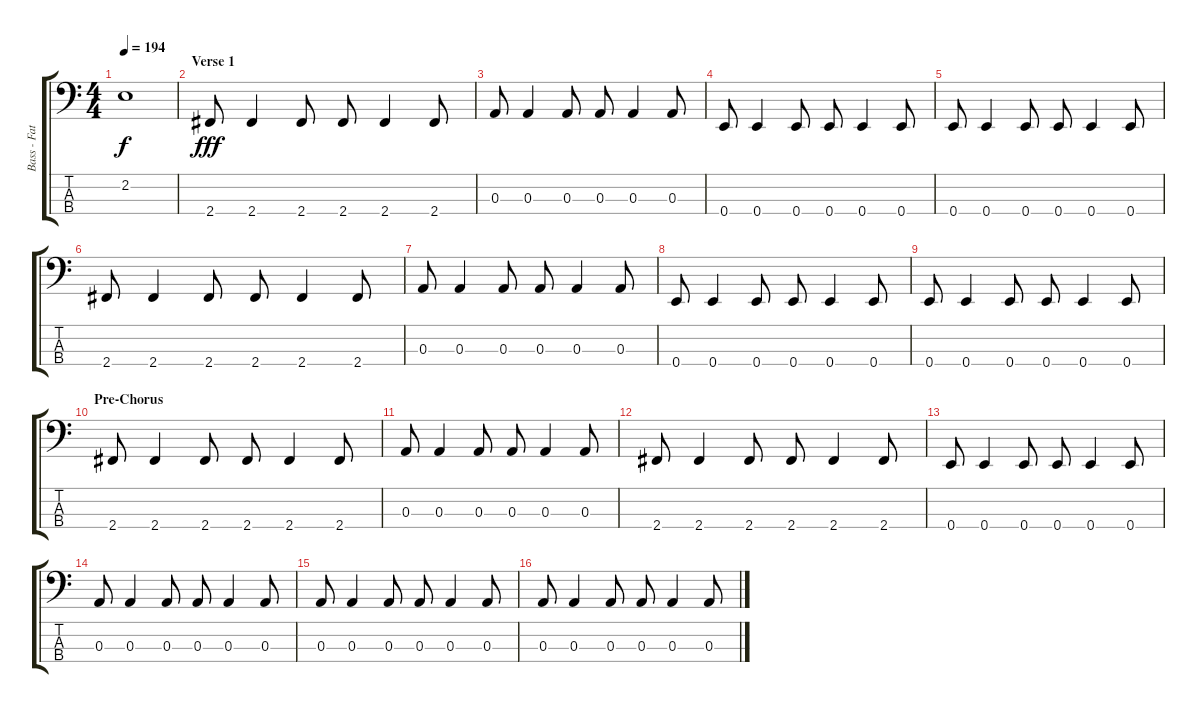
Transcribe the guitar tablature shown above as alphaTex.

\track ("Bass - Fat Mike" "Bass - Fat") {instrument electricbassfinger}
\staff {score tabs}
\tuning (G2 D2 A1 E1) {hide}
\ts (4 4)
\tempo 194
\clef f4
\ks c
2.2{t}.1{dy f} |
\section ("" "Verse 1")
2.4.8{dy fff} 2.4.4 2.4.8 2.4.8 2.4.4 2.4.8 |
0.3.8 0.3.4 0.3.8 0.3.8 0.3.4 0.3.8 |
0.4.8 0.4.4 0.4.8 0.4.8 0.4.4 0.4.8 |
0.4.8 0.4.4 0.4.8 0.4.8 0.4.4 0.4.8 |
2.4.8 2.4.4 2.4.8 2.4.8 2.4.4 2.4.8 |
0.3.8 0.3.4 0.3.8 0.3.8 0.3.4 0.3.8 |
0.4.8 0.4.4 0.4.8 0.4.8 0.4.4 0.4.8 |
0.4.8 0.4.4 0.4.8 0.4.8 0.4.4 0.4.8 |
\section ("" "Pre-Chorus")
2.4.8 2.4.4 2.4.8 2.4.8 2.4.4 2.4.8 |
0.3.8 0.3.4 0.3.8 0.3.8 0.3.4 0.3.8 |
2.4.8 2.4.4 2.4.8 2.4.8 2.4.4 2.4.8 |
0.4.8 0.4.4 0.4.8 0.4.8 0.4.4 0.4.8 |
0.3.8 0.3.4 0.3.8 0.3.8 0.3.4 0.3.8 |
0.3.8 0.3.4 0.3.8 0.3.8 0.3.4 0.3.8 |
0.3.8 0.3.4 0.3.8 0.3.8 0.3.4 0.3.8
